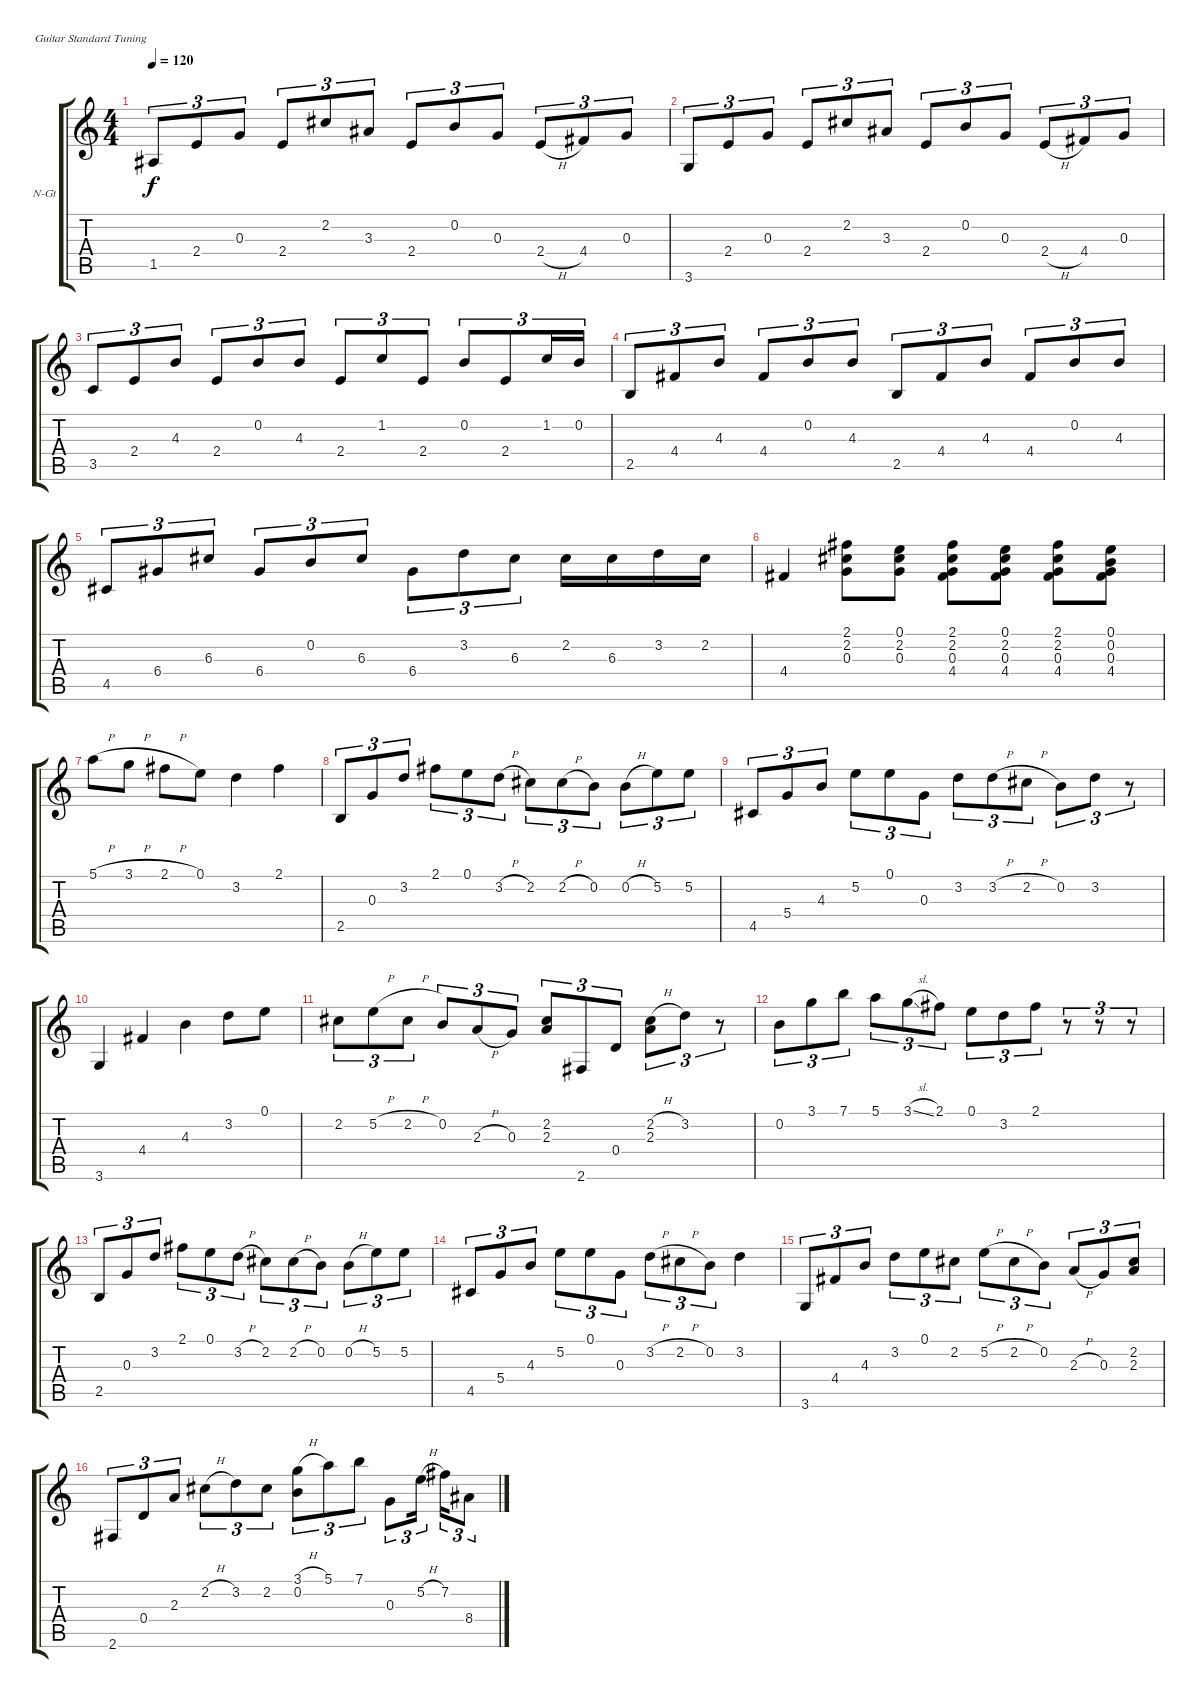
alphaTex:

\bracketExtendMode groupsimilarinstruments
\firstSystemTrackNameOrientation horizontal
\otherSystemsTrackNameOrientation horizontal
\track ("Track 1" "N-Gt") {instrument acousticguitarnylon}
\staff {score tabs}
\tuning (E4 B3 G3 D3 A2 E2)
\ts (4 4)
\tempo 120
\clef g2
\ks c
1.5.8{tu (3 2) dy f} 2.4.8{tu (3 2)} 0.3.8{tu (3 2)} 2.4.8{tu (3 2)} 2.2.8{tu (3 2)} 3.3.8{tu (3 2)} 2.4.8{tu (3 2)} 0.2.8{tu (3 2)} 0.3.8{tu (3 2)} 2.4{h}.8{tu (3 2)} 4.4.8{tu (3 2)} 0.3.8{tu (3 2)} |
3.6.8{tu (3 2)} 2.4.8{tu (3 2)} 0.3.8{tu (3 2)} 2.4.8{tu (3 2)} 2.2.8{tu (3 2)} 3.3.8{tu (3 2)} 2.4.8{tu (3 2)} 0.2.8{tu (3 2)} 0.3.8{tu (3 2)} 2.4{h}.8{tu (3 2)} 4.4.8{tu (3 2)} 0.3.8{tu (3 2)} |
3.5.8{tu (3 2)} 2.4.8{tu (3 2)} 4.3.8{tu (3 2)} 2.4.8{tu (3 2)} 0.2.8{tu (3 2)} 4.3.8{tu (3 2)} 2.4.8{tu (3 2)} 1.2.8{tu (3 2)} 2.4.8{tu (3 2)} 0.2.8{tu (3 2)} 2.4.8{tu (3 2)} 1.2.16{tu (3 2)} 0.2.16{tu (3 2)} |
2.5.8{tu (3 2)} 4.4.8{tu (3 2)} 4.3.8{tu (3 2)} 4.4.8{tu (3 2)} 0.2.8{tu (3 2)} 4.3.8{tu (3 2)} 2.5.8{tu (3 2)} 4.4.8{tu (3 2)} 4.3.8{tu (3 2)} 4.4.8{tu (3 2)} 0.2.8{tu (3 2)} 4.3.8{tu (3 2)} |
4.5.8{tu (3 2)} 6.4.8{tu (3 2)} 6.3.8{tu (3 2)} 6.4.8{tu (3 2)} 0.2.8{tu (3 2)} 6.3.8{tu (3 2)} 6.4.8{tu (3 2)} 3.2.8{tu (3 2)} 6.3.8{tu (3 2)} 2.2.16 6.3.16 3.2.16 2.2.16 |
4.4.4 (2.1 2.2 0.3).8 (0.1 2.2 0.3).8 (2.1 2.2 0.3 4.4).8 (0.1 2.2 0.3 4.4).8 (2.1 2.2 0.3 4.4).8 (0.1 0.2 0.3 4.4).8 |
5.1{h}.8 3.1{h}.8 2.1{h}.8 0.1.8 3.2.4 2.1.4 |
2.5.8{tu (3 2)} 0.3.8{tu (3 2)} 3.2.8{tu (3 2)} 2.1.8{tu (3 2)} 0.1.8{tu (3 2)} 3.2{h}.8{tu (3 2)} 2.2.8{tu (3 2)} 2.2{h}.8{tu (3 2)} 0.2.8{tu (3 2)} 0.2{h}.8{tu (3 2)} 5.2.8{tu (3 2)} 5.2.8{tu (3 2)} |
4.5.8{tu (3 2)} 5.4.8{tu (3 2)} 4.3.8{tu (3 2)} 5.2.8{tu (3 2)} 0.1.8{tu (3 2)} 0.3.8{tu (3 2)} 3.2.8{tu (3 2)} 3.2{h}.8{tu (3 2)} 2.2{h}.8{tu (3 2)} 0.2.8{tu (3 2)} 3.2.8{tu (3 2)} r.8{tu (3 2)} |
3.6.4 4.4.4 4.3.4 3.2.8 0.1.8 |
2.2.8{tu (3 2)} 5.2{h}.8{tu (3 2)} 2.2{h}.8{tu (3 2)} 0.2.8{tu (3 2)} 2.3{h}.8{tu (3 2)} 0.3.8{tu (3 2)} (2.2 2.3).8{tu (3 2)} 2.6.8{tu (3 2)} 0.4.8{tu (3 2)} (2.2{h} 2.3).8{tu (3 2)} 3.2.8{tu (3 2)} r.8{tu (3 2)} |
0.2.8{tu (3 2)} 3.1.8{tu (3 2)} 7.1.8{tu (3 2)} 5.1.8{tu (3 2)} 3.1{sl}.8{tu (3 2)} 2.1.8{tu (3 2)} 0.1.8{tu (3 2)} 3.2.8{tu (3 2)} 2.1.8{tu (3 2)} r.8{tu (3 2)} r.8{tu (3 2)} r.8{tu (3 2)} |
2.5.8{tu (3 2)} 0.3.8{tu (3 2)} 3.2.8{tu (3 2)} 2.1.8{tu (3 2)} 0.1.8{tu (3 2)} 3.2{h}.8{tu (3 2)} 2.2.8{tu (3 2)} 2.2{h}.8{tu (3 2)} 0.2.8{tu (3 2)} 0.2{h}.8{tu (3 2)} 5.2.8{tu (3 2)} 5.2.8{tu (3 2)} |
4.5.8{tu (3 2)} 5.4.8{tu (3 2)} 4.3.8{tu (3 2)} 5.2.8{tu (3 2)} 0.1.8{tu (3 2)} 0.3.8{tu (3 2)} 3.2{h}.8{tu (3 2)} 2.2{h}.8{tu (3 2)} 0.2.8{tu (3 2)} 3.2.4 |
3.6.8{tu (3 2)} 4.4.8{tu (3 2)} 4.3.8{tu (3 2)} 3.2.8{tu (3 2)} 0.1.8{tu (3 2)} 2.2.8{tu (3 2)} 5.2{h}.8{tu (3 2)} 2.2{h}.8{tu (3 2)} 0.2.8{tu (3 2)} 2.3{h}.8{tu (3 2)} 0.3.8{tu (3 2)} (2.2 2.3).8{tu (3 2)} |
2.6.8{tu (3 2)} 0.4.8{tu (3 2)} 2.3.8{tu (3 2)} 2.2{h}.8{tu (3 2)} 3.2.8{tu (3 2)} 2.2.8{tu (3 2)} (3.1{h} 0.2).8{tu (3 2)} 5.1.8{tu (3 2)} 7.1.8{tu (3 2)} 0.3.8{tu (3 2)} 5.2{h}.16{tu (3 2)} 7.2.16{tu (3 2)} 8.4.8{tu (3 2)}
